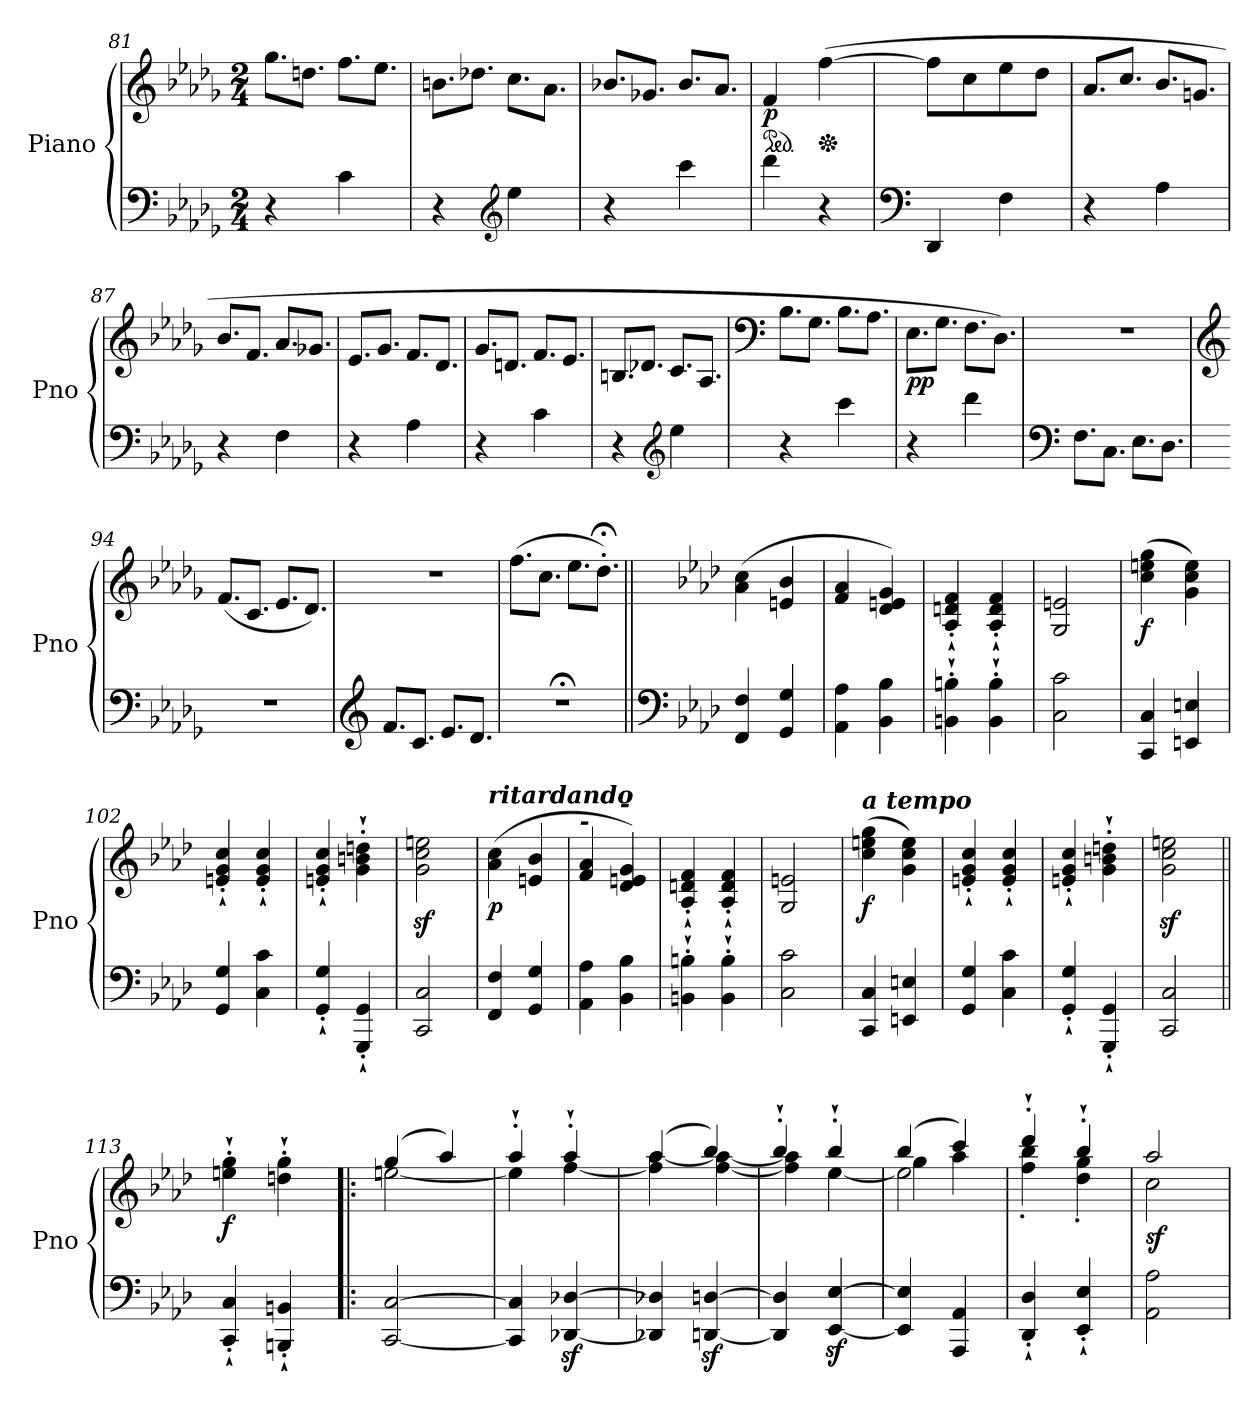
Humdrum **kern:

**kern	**kern	**dynam
*part1	*part1	*part1
*staff2	*staff1	*staff1/2
*I"Piano	*	*
*I'Pno	*	*
*clefF4	*clefG2	*
*k[b-e-a-d-g-]	*k[b-e-a-d-g-]	*
*M2/4	*M2/4	*
*	*Xtuplet	*
=81	=81	=81
4r	12.gg-\L	.
.	12.ddn\J	.
4c\	12.ff\L	.
.	12.ee-\J	.
=82	=82	=82
4r	12.bn\L	.
.	12.dd-X\J	.
*clefG2	*	*
4ee-\	12.cc\L	.
.	12.a-\J	.
=83	=83	=83
4r	12.b-X/L	.
.	12.g-X/J	.
4ccc\	12.b-/L	.
.	12.a-/J	.
=84	=84	=84
*	*ped	*
!	!	!LO:DY:b
4ddd-\	4f/	p
*	*Xped	*
!	!	!LO:DY:b
4r	([4ff\	other-dynamics
!!LO:LB:g=z
=85	=85	=85
*clefF4	*	*
4DD-/	8ff\L]	.
.	8cc\	.
4F\	8ee-\	.
.	8dd-\J	.
=86	=86	=86
4r	12.a-/L	.
.	12.cc/J	.
4A-\	12.b-/L	.
.	12.gn/J	.
=87	=87	=87
4r	12.b-/L	.
.	12.f/J	.
4F\	12.a-/L	.
.	12.g-X/J	.
=88	=88	=88
4r	12.e-/L	.
.	12.g-/J	.
4A-\	12.f/L	.
.	12.d-/J	.
=89	=89	=89
4r	12.g-/L	.
.	12.dn/J	.
4c\	12.f/L	.
.	12.e-/J	.
=90	=90	=90
4r	12.Bn/L	.
.	12.d-X/J	.
*clefG2	*	*
4ee-\	12.c/L	.
.	12.A-/J	.
=91	=91	=91
*	*clefF4	*
4r	12.B-\L	.
.	12.G-\J	.
4ccc\	12.B-\L	.
.	12.A-\J	.
=92	=92	=92
!	!	!LO:DY:b
4r	12.E-\L	pp
.	12.G-\J	.
4ddd-\	12.F\L	.
.	12.D-\J)	.
!!LO:LB:g=z
=93	=93	=93
*clefF4	*	*
*Xtuplet	*	*
!	!	!LO:DY:a=2
12.F\L	2r	other-dynamics
12.C\J	.	.
12.E-\L	.	.
12.D-\J	.	.
=94	=94	=94
*	*clefG2	*
2r	(12.f/L	.
.	12.c/J	.
.	12.e-/L	.
.	12.d-/J)	.
=95	=95	=95
*clefG2	*	*
12.f/L	2r	.
12.c/J	.	.
12.e-/L	.	.
12.d-/J	.	.
=96	=96	=96
2r;<	(12.ff\L	.
.	12.cc\J	.
.	12.ee-\L	.
.	12.dd-;<'\J)	.
=97||	=97||	=97||
*clefF4	*	*
*k[b-e-a-d-]	*k[b-e-a-d-]	*
!	!	!LO:DY:a=2
!	!	!LO:DY:n=1:b
4FF/ 4F/	(4a-\ 4cc\	p other-dynamics
4GG/ 4G/	4en/ 4b-/	.
=98	=98	=98
4AA-\ 4A-\	4f/ 4a-/	.
4BB-\ 4B-\	4d-/ 4en/ 4g/)	.
=99	=99	=99
4BBn\`' 4Bn\`'	4A-/`' 4dn/`' 4f/`'	.
4BB\`' 4B\`'	4A-/`' 4d/`' 4f/`'	.
=100	=100	=100
2C\ 2c\	2G/ 2en/	.
=101	=101	=101
!	!	!LO:DY:b
4CC/ 4C/	(4cc\ 4een\ 4gg\	f
4EEn/ 4En/	4g\ 4cc\ 4ee\)	.
=102	=102	=102
4GG/ 4G/	4en/`' 4g/`' 4cc/`'	.
4C\ 4c\	4e/`' 4g/`' 4cc/`'	.
!!LO:LB:g=z
=103	=103	=103
4GG/`' 4G/`'	4en/`' 4g/`' 4cc/`'	.
4GGG/`' 4GG/`'	4g\'` 4bn\'` 4ddn\'`	.
=104	=104	=104
2CC/ 2C/	2g\z< 2cc\z< 2een\z<	.
=105	=105	=105
!	!LO:TX:a:Bi:t=ritardando	!
!	!	!LO:DY:b
4FF/ 4F/	(>4a-\ 4cc\	p
4GG/ 4G/	4en/ 4b-/	.
=106	=106	=106
!	!LO:TX:a:Bi:t=-	!
4AA-\ 4A-\	4f/ 4a-/	.
!	!LO:TX:a:Bi:t=-	!
4BB-\ 4B-\	4d-/ 4en/ 4g/)	.
=107	=107	=107
4BBn\`' 4Bn\`'	4A-/`' 4dn/`' 4f/`'	.
4BB\`' 4B\`'	4A-/`' 4d/`' 4f/`'	.
=108	=108	=108
2C\ 2c\	2G/ 2en/	.
=109	=109	=109
!	!LO:TX:a:Bi:t=a tempo	!
!	!	!LO:DY:b
4CC/ 4C/	(4cc\ 4een\ 4gg\	f
4EEn/ 4En/	4g\ 4cc\ 4ee\)	.
=110	=110	=110
4GG/ 4G/	4en/`' 4g/`' 4cc/`'	.
4C\ 4c\	4e/`' 4g/`' 4cc/`'	.
=111	=111	=111
4GG/`' 4G/`'	4en/`' 4g/`' 4cc/`'	.
4GGG/`' 4GG/`'	4g\'` 4bn\'` 4ddn\'`	.
=112	=112	=112
2CC/ 2C/	2g\z< 2cc\z< 2een\z<	.
!!LO:LB:g=z
=113||	=113||	=113||
!	!	!LO:DY:b
4CC/`' 4C/`'	4een\`' 4gg\`'	f
4BBBn/`' 4BBn/`'	4ddn\`' 4gg\`'	.
=114!|:	=114!|:	=114!|:
*	*^	*
[2CC/ [2C/	(4gg/	[2een\	.
.	4aa-/)	.	.
=115	=115	=115	=115
4CC/] 4C/]	4aa-`'/	4ee\]	.
[4DD-X/z< [4D-X/z<	4aa-`'/	[4ff\	.
=116	=116	=116	=116
4DD-X/] 4D-X/]	(4aa-/	4ff\] [4aa-\	.
[4DDn/z< [4Dn/z<	4bb-/)	[4ff\ 4aa-\_	.
=117	=117	=117	=117
4DD/] 4D/]	4bb-`'/	4ff\] 4aa-\]	.
[4EE-/z< [4E-/z<	4bb-`'/	[4ee-\	.
=118	=118	=118	=118
*	*	*^	*
4EE-/] 4E-/]	(4bb-/	2ee-\]	4gg\	.
4AAA-/ 4AA-/	4ccc/)	.	4aa-\	.
*	*	*v	*v	*
=119	=119	=119	=119
4DD-/`' 4D-/`'	4ddd-`'/	4ff\' 4bb-\'	.
4EE-/`' 4E-/`'	4bb-`'/	4dd-\' 4gg\'	.
=120	=120	=120	=120
!	!	!	!LO:DY:b
2AA-\ 2A-\	2aa-/	2cc\	sf
*	*v	*v	*
=	=	=
*-	*-	*-
